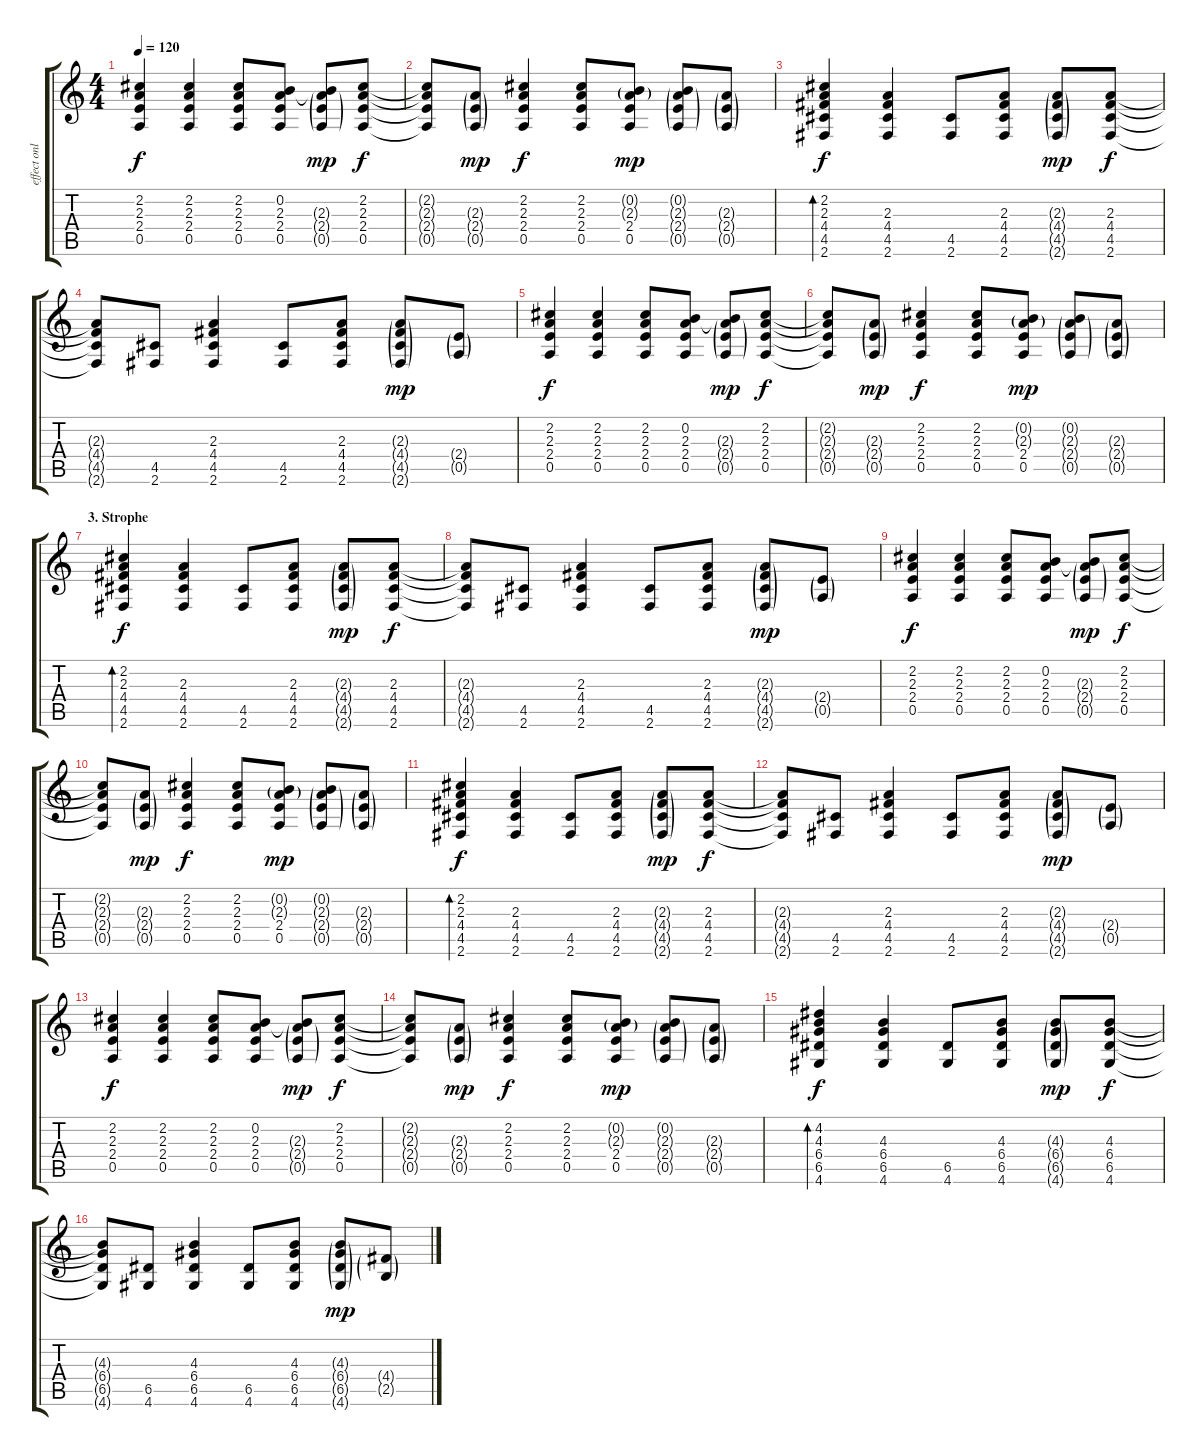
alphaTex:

\track ("effect only     Ä" "effect onl") {instrument electricguitarjazz}
\staff {score tabs}
\tuning (E4 B3 G3 D3 A2 E2) {hide}
\ts (4 4)
\tempo 120
\clef g2
\ks c
(2.2 2.3 2.4 0.5).4{dy f} (2.2 2.3 2.4 0.5).4 (2.2 2.3 2.4 0.5).8 (0.2 2.3 2.4 0.5).8 (0.2{t} 2.3{g} 2.4{g} 0.5{g}).8{dy mp} (2.2 2.3 2.4 0.5).8{dy f} |
(2.2{t} 2.3{t} 2.4{t} 0.5{t}).8 (2.3{g} 2.4{g} 0.5{g}).8{dy mp} (2.2 2.3 2.4 0.5).4{dy f} (2.2 2.3 2.4 0.5).8 (0.2{g} 2.3{g} 2.4 0.5).8{dy mp} (0.2{g} 2.3{g} 2.4{g} 0.5{g}).8 (2.3{g} 2.4{g} 0.5{g}).8 |
(2.2 2.3 4.4 4.5 2.6).4{bd 60 dy f} (2.3 4.4 4.5 2.6).4 (4.5 2.6).8 (2.3 4.4 4.5 2.6).8 (2.3{g} 4.4{g} 4.5{g} 2.6{g}).8{dy mp} (2.3 4.4 4.5 2.6).8{dy f} |
(2.3{t} 4.4{t} 4.5{t} 2.6{t}).8 (4.5 2.6).8 (2.3 4.4 4.5 2.6).4 (4.5 2.6).8 (2.3 4.4 4.5 2.6).8 (2.3{g} 4.4{g} 4.5{g} 2.6{g}).8{dy mp} (2.4{g} 0.5{g}).8 |
(2.2 2.3 2.4 0.5).4{dy f} (2.2 2.3 2.4 0.5).4 (2.2 2.3 2.4 0.5).8 (0.2 2.3 2.4 0.5).8 (0.2{t} 2.3{g} 2.4{g} 0.5{g}).8{dy mp} (2.2 2.3 2.4 0.5).8{dy f} |
(2.2{t} 2.3{t} 2.4{t} 0.5{t}).8 (2.3{g} 2.4{g} 0.5{g}).8{dy mp} (2.2 2.3 2.4 0.5).4{dy f} (2.2 2.3 2.4 0.5).8 (0.2{g} 2.3{g} 2.4 0.5).8{dy mp} (0.2{g} 2.3{g} 2.4{g} 0.5{g}).8 (2.3{g} 2.4{g} 0.5{g}).8 |
\section ("" "3. Strophe")
(2.2 2.3 4.4 4.5 2.6).4{bd 60 dy f} (2.3 4.4 4.5 2.6).4 (4.5 2.6).8 (2.3 4.4 4.5 2.6).8 (2.3{g} 4.4{g} 4.5{g} 2.6{g}).8{dy mp} (2.3 4.4 4.5 2.6).8{dy f} |
(2.3{t} 4.4{t} 4.5{t} 2.6{t}).8 (4.5 2.6).8 (2.3 4.4 4.5 2.6).4 (4.5 2.6).8 (2.3 4.4 4.5 2.6).8 (2.3{g} 4.4{g} 4.5{g} 2.6{g}).8{dy mp} (2.4{g} 0.5{g}).8 |
(2.2 2.3 2.4 0.5).4{dy f} (2.2 2.3 2.4 0.5).4 (2.2 2.3 2.4 0.5).8 (0.2 2.3 2.4 0.5).8 (0.2{t} 2.3{g} 2.4{g} 0.5{g}).8{dy mp} (2.2 2.3 2.4 0.5).8{dy f} |
(2.2{t} 2.3{t} 2.4{t} 0.5{t}).8 (2.3{g} 2.4{g} 0.5{g}).8{dy mp} (2.2 2.3 2.4 0.5).4{dy f} (2.2 2.3 2.4 0.5).8 (0.2{g} 2.3{g} 2.4 0.5).8{dy mp} (0.2{g} 2.3{g} 2.4{g} 0.5{g}).8 (2.3{g} 2.4{g} 0.5{g}).8 |
(2.2 2.3 4.4 4.5 2.6).4{bd 60 dy f} (2.3 4.4 4.5 2.6).4 (4.5 2.6).8 (2.3 4.4 4.5 2.6).8 (2.3{g} 4.4{g} 4.5{g} 2.6{g}).8{dy mp} (2.3 4.4 4.5 2.6).8{dy f} |
(2.3{t} 4.4{t} 4.5{t} 2.6{t}).8 (4.5 2.6).8 (2.3 4.4 4.5 2.6).4 (4.5 2.6).8 (2.3 4.4 4.5 2.6).8 (2.3{g} 4.4{g} 4.5{g} 2.6{g}).8{dy mp} (2.4{g} 0.5{g}).8 |
(2.2 2.3 2.4 0.5).4{dy f} (2.2 2.3 2.4 0.5).4 (2.2 2.3 2.4 0.5).8 (0.2 2.3 2.4 0.5).8 (0.2{t} 2.3{g} 2.4{g} 0.5{g}).8{dy mp} (2.2 2.3 2.4 0.5).8{dy f} |
(2.2{t} 2.3{t} 2.4{t} 0.5{t}).8 (2.3{g} 2.4{g} 0.5{g}).8{dy mp} (2.2 2.3 2.4 0.5).4{dy f} (2.2 2.3 2.4 0.5).8 (0.2{g} 2.3{g} 2.4 0.5).8{dy mp} (0.2{g} 2.3{g} 2.4{g} 0.5{g}).8 (2.3{g} 2.4{g} 0.5{g}).8 |
(4.2 4.3 6.4 6.5 4.6).4{bd 60 dy f} (4.3 6.4 6.5 4.6).4 (6.5 4.6).8 (4.3 6.4 6.5 4.6).8 (4.3{g} 6.4{g} 6.5{g} 4.6{g}).8{dy mp} (4.3 6.4 6.5 4.6).8{dy f} |
(4.3{t} 6.4{t} 6.5{t} 4.6{t}).8 (6.5 4.6).8 (4.3 6.4 6.5 4.6).4 (6.5 4.6).8 (4.3 6.4 6.5 4.6).8 (4.3{g} 6.4{g} 6.5{g} 4.6{g}).8{dy mp} (4.4{g} 2.5{g}).8
